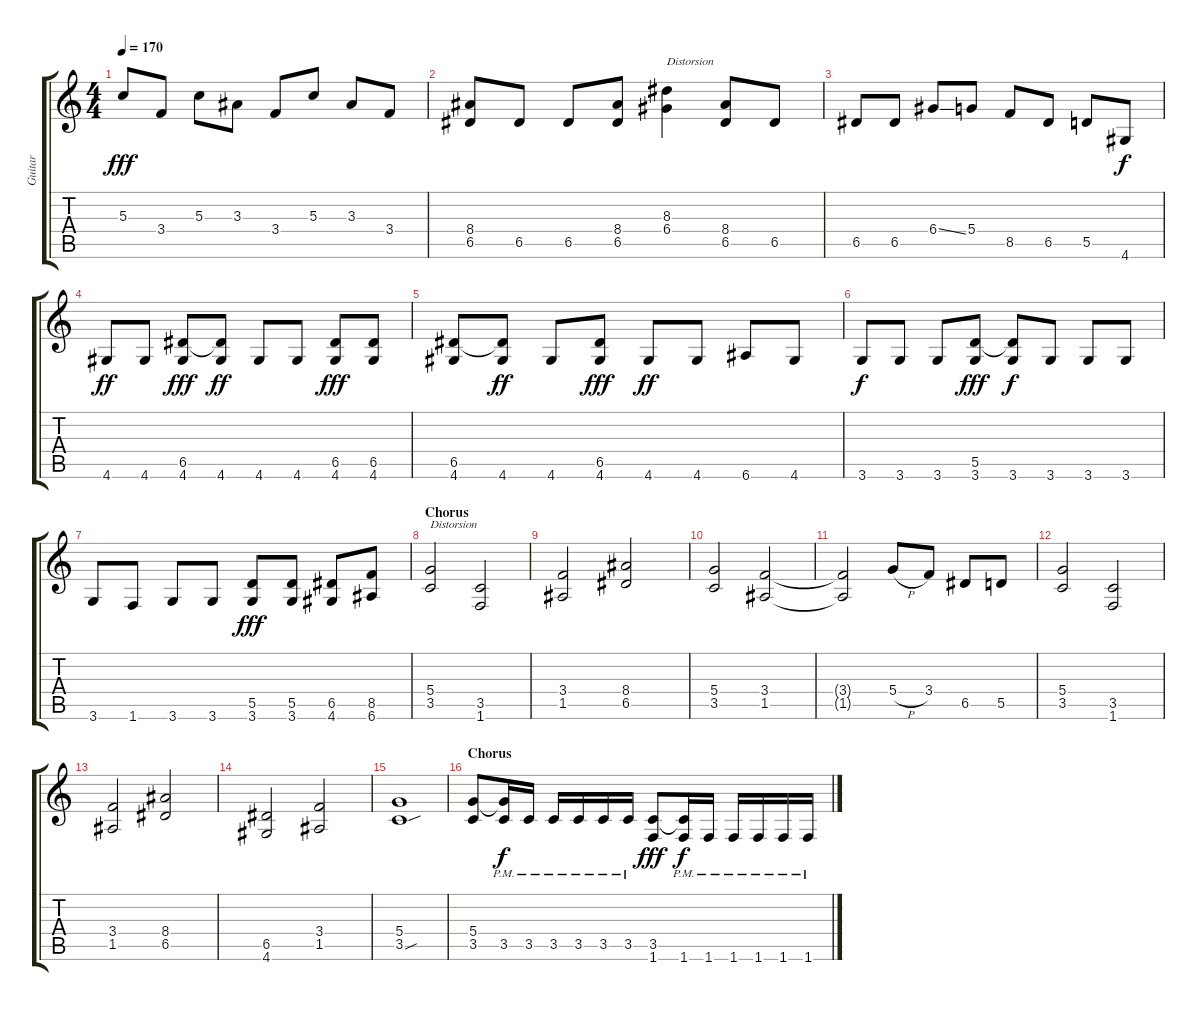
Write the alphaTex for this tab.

\track ("Guitar" "Guitar") {instrument distortionguitar}
\staff {score tabs}
\tuning (E4 B3 G3 D3 A2 E2) {hide}
\ts (4 4)
\tempo 170
\clef g2
\ks c
5.3.8{dy fff} 3.4.8 5.3.8 3.3.8 3.4.8 5.3.8 3.3.8 3.4.8 |
(8.4 6.5).8 6.5.8 6.5.8 (8.4 6.5).8 (8.3 6.4).4{txt "Distorsion" instrument distortionguitar} (8.4 6.5).8 6.5.8 |
6.5.8 6.5.8 6.4{ss}.8 5.4.8 8.5.8 6.5.8 5.5.8 4.6.8{dy f} |
4.6.8{dy ff} 4.6.8 (6.5 4.6).8{dy fff} (6.5{t} 4.6).8{dy ff} 4.6.8 4.6.8 (6.5 4.6).8{dy fff} (6.5 4.6).8 |
(6.5 4.6).8 (6.5{t} 4.6).8{dy ff} 4.6.8 (6.5 4.6).8{dy fff} 4.6.8{dy ff} 4.6.8 6.6.8 4.6.8 |
3.6.8{dy f} 3.6.8 3.6.8 (5.5 3.6).8{dy fff} (5.5{t} 3.6).8{dy f} 3.6.8 3.6.8 3.6.8 |
3.6.8 1.6.8 3.6.8 3.6.8 (5.5 3.6).8{dy fff} (5.5 3.6).8 (6.5 4.6).8 (8.5 6.6).8 |
\section ("" "Chorus")
(5.4 3.5).2{txt "Distorsion"} (3.5 1.6).2 |
(3.4 1.5).2 (8.4 6.5).2 |
(5.4 3.5).2 (3.4 1.5).2 |
(3.4{t} 1.5{t}).2 5.4{h}.8 3.4.8 6.5.8 5.5.8 |
(5.4 3.5).2 (3.5 1.6).2 |
(3.4 1.5).2 (8.4 6.5).2 |
(6.5 4.6).2 (3.4 1.5).2 |
(5.4 3.5{sou}).1 |
\section ("" "Chorus")
(5.4 3.5).8 (5.4{t} 3.5{pm}).16{dy f} 3.5{pm}.16 3.5{pm}.16 3.5{pm}.16 3.5{pm}.16 3.5{pm}.16 (3.5 1.6).8{dy fff} (3.5{t} 1.6{pm}).16{dy f} 1.6{pm}.16 1.6{pm}.16 1.6{pm}.16 1.6{pm}.16 1.6{pm}.16
